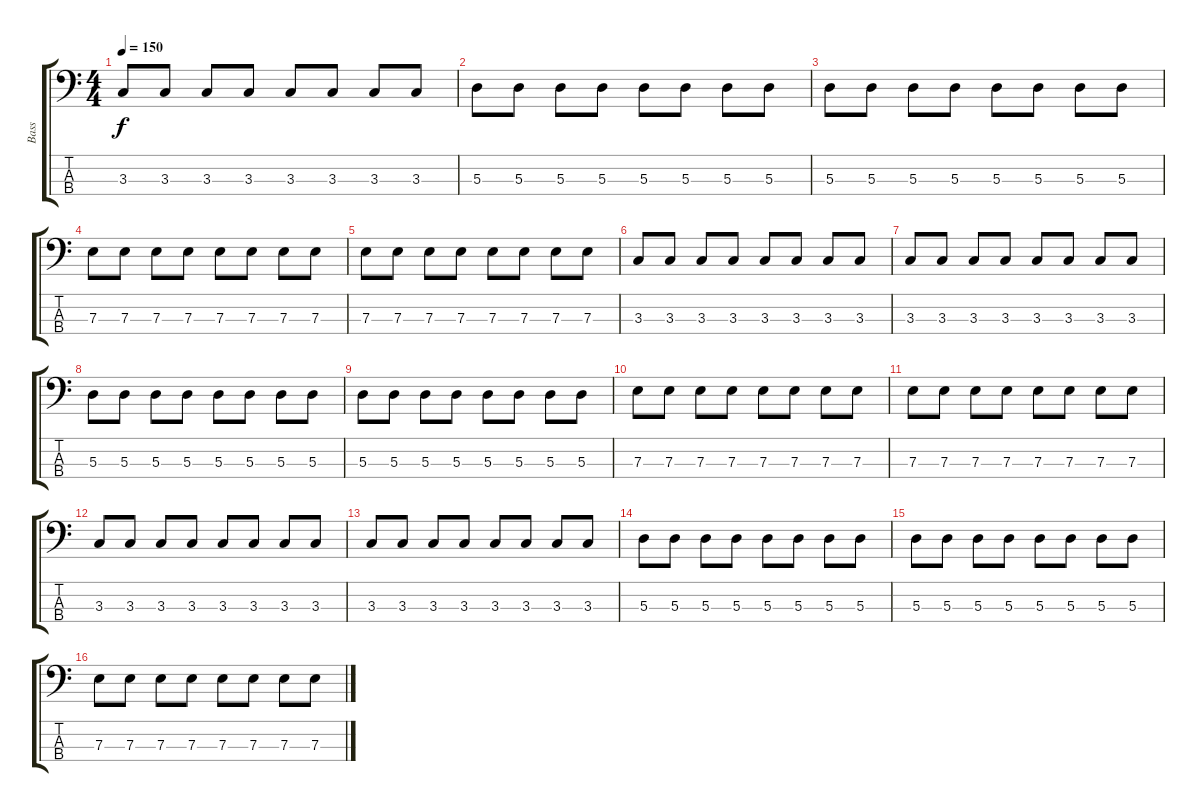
\track ("Bass" "Bass") {instrument electricbassfinger}
\staff {score tabs}
\tuning (G2 D2 A1 E1) {hide}
\ts (4 4)
\tempo 150
\clef f4
\ks c
3.3.8{dy f} 3.3.8 3.3.8 3.3.8 3.3.8 3.3.8 3.3.8 3.3.8 |
5.3.8 5.3.8 5.3.8 5.3.8 5.3.8 5.3.8 5.3.8 5.3.8 |
5.3.8 5.3.8 5.3.8 5.3.8 5.3.8 5.3.8 5.3.8 5.3.8 |
7.3.8 7.3.8 7.3.8 7.3.8 7.3.8 7.3.8 7.3.8 7.3.8 |
7.3.8 7.3.8 7.3.8 7.3.8 7.3.8 7.3.8 7.3.8 7.3.8 |
3.3.8 3.3.8 3.3.8 3.3.8 3.3.8 3.3.8 3.3.8 3.3.8 |
3.3.8 3.3.8 3.3.8 3.3.8 3.3.8 3.3.8 3.3.8 3.3.8 |
5.3.8 5.3.8 5.3.8 5.3.8 5.3.8 5.3.8 5.3.8 5.3.8 |
5.3.8 5.3.8 5.3.8 5.3.8 5.3.8 5.3.8 5.3.8 5.3.8 |
7.3.8 7.3.8 7.3.8 7.3.8 7.3.8 7.3.8 7.3.8 7.3.8 |
7.3.8 7.3.8 7.3.8 7.3.8 7.3.8 7.3.8 7.3.8 7.3.8 |
3.3.8 3.3.8 3.3.8 3.3.8 3.3.8 3.3.8 3.3.8 3.3.8 |
3.3.8 3.3.8 3.3.8 3.3.8 3.3.8 3.3.8 3.3.8 3.3.8 |
5.3.8 5.3.8 5.3.8 5.3.8 5.3.8 5.3.8 5.3.8 5.3.8 |
5.3.8 5.3.8 5.3.8 5.3.8 5.3.8 5.3.8 5.3.8 5.3.8 |
7.3.8 7.3.8 7.3.8 7.3.8 7.3.8 7.3.8 7.3.8 7.3.8
